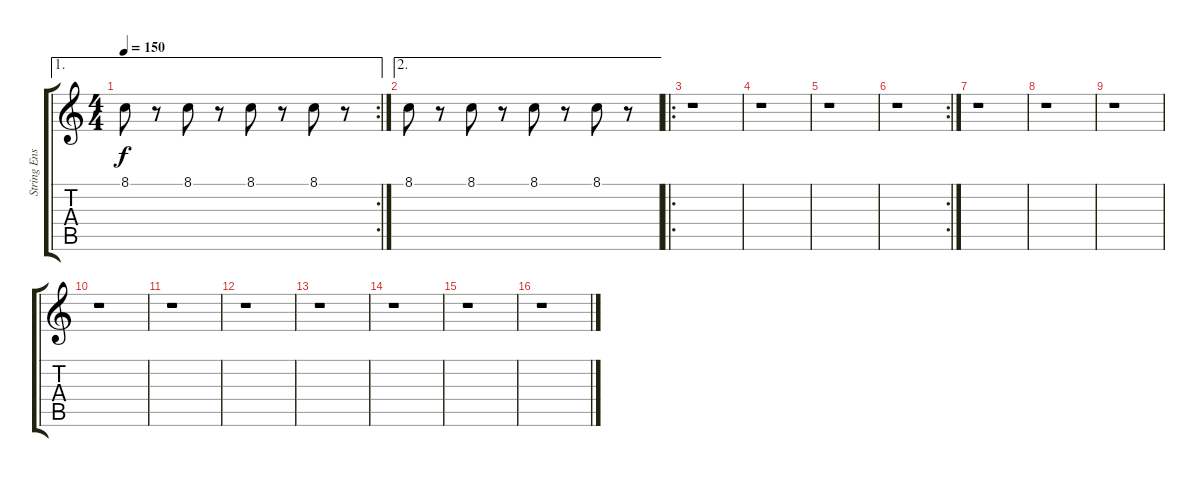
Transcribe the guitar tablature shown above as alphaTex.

\track ("String Ensemble I" "String Ens") {instrument stringensemble1}
\staff {score tabs}
\tuning (E4 B3 G3 D3 A2 E2) {hide}
\ae 1
\rc 2
\ts (4 4)
\tempo 150
\clef g2
\ks c
8.1.8{dy f} r.8 8.1.8 r.8 8.1.8 r.8 8.1.8 r.8 |
\ae 2
8.1.8 r.8 8.1.8 r.8 8.1.8 r.8 8.1.8 r.8 |
\ro
r.1 |
r.1 |
r.1 |
\rc 2
r.1 |
r.1 |
r.1 |
r.1 |
r.1 |
r.1 |
r.1 |
r.1 |
r.1 |
r.1 |
r.1
